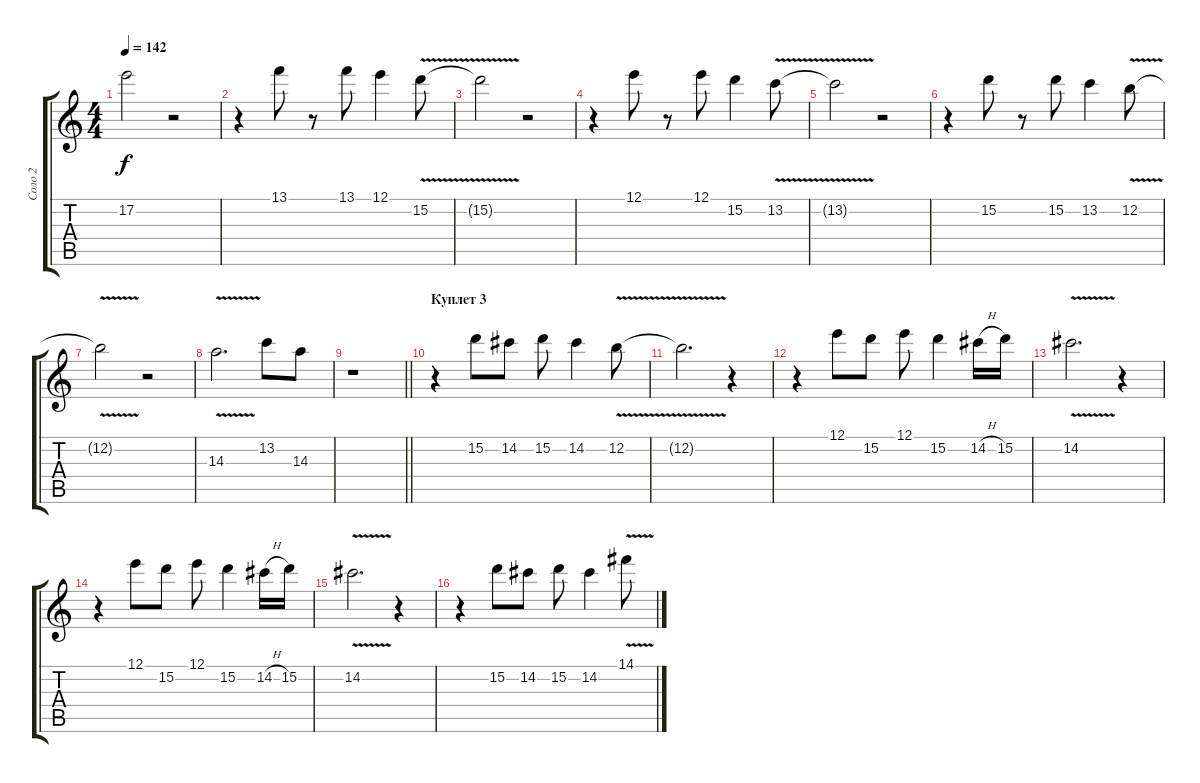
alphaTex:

\track ("Соло 2" "Соло 2") {instrument overdrivenguitar}
\staff {score tabs}
\tuning (E4 B3 G3 D3 A2 E2) {hide}
\ts (4 4)
\tempo 142
\clef g2
\ks c
17.2{t}.2{dy f} r.2 |
r.4 13.1.8 r.8 13.1.8 12.1.4 15.2{v}.8 |
15.2{t}.2 r.2 |
r.4 12.1.8 r.8 12.1.8 15.2.4 13.2{v}.8 |
13.2{t}.2 r.2 |
r.4 15.2.8 r.8 15.2.8 13.2.4 12.2{v}.8 |
12.2{t}.2 r.2 |
14.3{v}.2{d} 13.2.8 14.3.8 |
\barLineRight lightlight
r.1 |
\section ("" "Куплет 3")
r.4 15.2.8 14.2.8 15.2.8 14.2.4 12.2{v}.8 |
12.2{t}.2{d} r.4 |
r.4 12.1.8 15.2.8 12.1.8 15.2.4 14.2{h}.16 15.2.16 |
14.2{v}.2{d} r.4 |
r.4 12.1.8 15.2.8 12.1.8 15.2.4 14.2{h}.16 15.2.16 |
14.2{v}.2{d} r.4 |
r.4 15.2.8 14.2.8 15.2.8 14.2.4 14.1{v}.8
